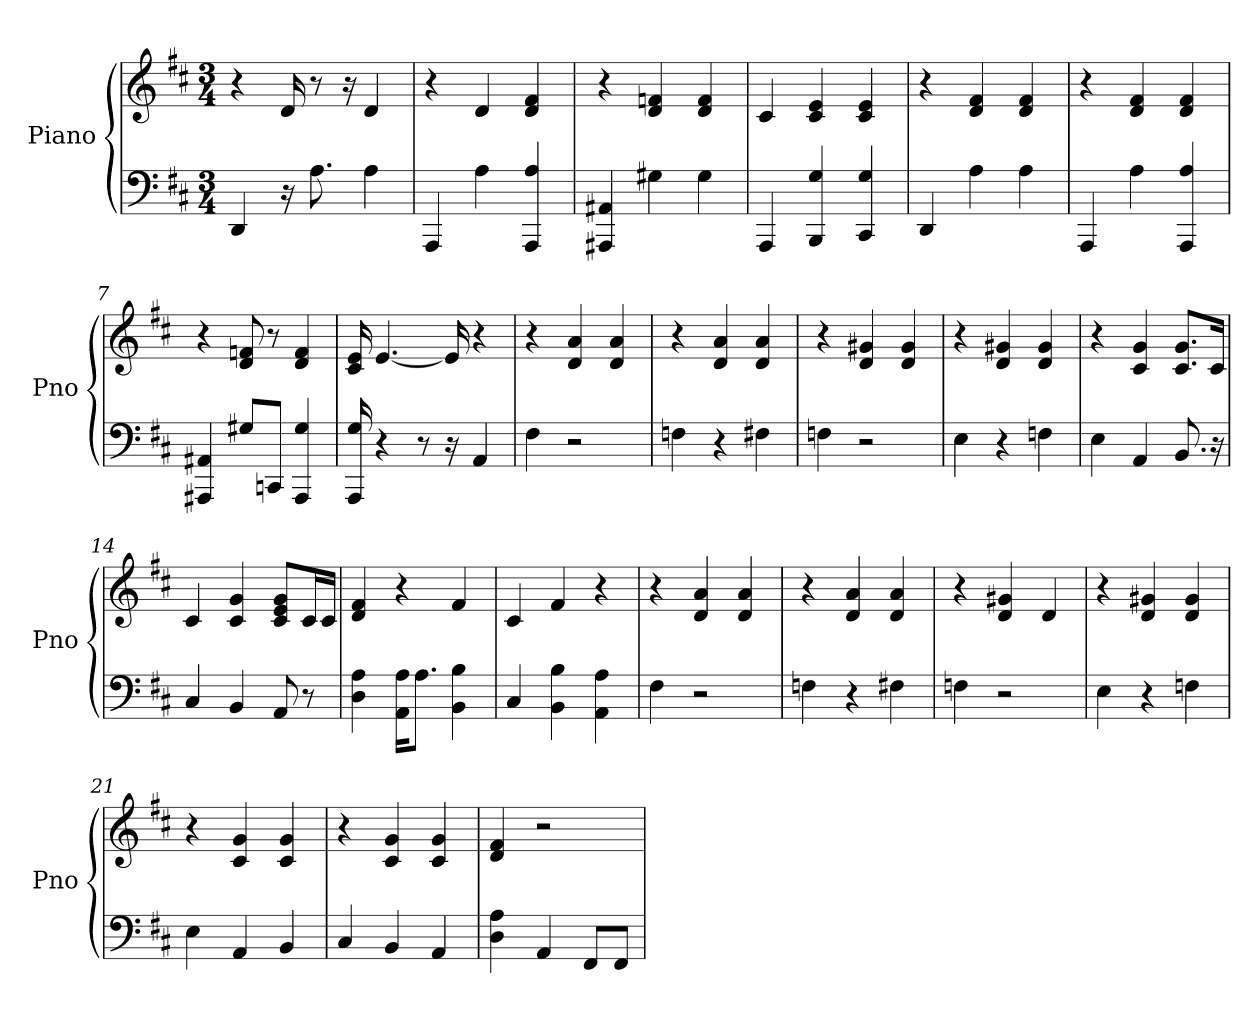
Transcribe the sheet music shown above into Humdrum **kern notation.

**kern	**kern
*part1	*part1
*staff2	*staff1
*I"Piano	*
*I'Pno	*
*clefF4	*clefG2
*k[f#c#]	*k[f#c#]
*D:	*D:
*M3/4	*M3/4
*MM111	*MM111
=1	=1
4DD	4r
16r	16d
8.A	8r
.	16r
4A	4d
=2	=2
4AAA	4r
4A	4d
4AAA 4A	4f# 4d
=3	=3
4AA# 4AAA#	4r
4G#	4f 4d
4G#	4f 4d
=4	=4
4AAA	4c#
4BBB 4G	4c# 4e
4CC# 4G	4c# 4e
=5	=5
4DD	4r
4A	4d 4f#
4A	4d 4f#
=6	=6
4AAA	4r
4A	4f# 4d
4A 4AAA	4f# 4d
=7	=7
4AA# 4AAA#	4r
8G#/L	8f 8d
8CC/J	8r
4AAA# 4G#	4f 4d
=8	=8
16G 16AAA	16e 16c#
4r	[4.e
8r	.
16r	16e]
4AA	4r
=9	=9
4F#	4r
2r	4d 4a
.	4a 4d
=10	=10
4F	4r
4r	4a 4d
4F#	4a 4d
=11	=11
4F	4r
2r	4g# 4d
.	4g# 4d
=12	=12
4E	4r
4r	4g# 4d
4F	4g# 4d
=13	=13
4E	4r
4AA	4g 4c#
8.BB	8.g/ 8.c#/L
16r	16c#/Jk
=14	=14
4C#	4c#
4BB	4g 4c#
8AA	8g/ 8c#/ 8e/L
8r	16c#/L
.	16c#/JJ
=15	=15
4D 4A	4d 4f#
16AA\ 16A\KL	4r
8.A\J	.
4B 4BB	4f#
=16	=16
4C#	4c#
4BB 4B	4f#
4AA 4A	4r
=17	=17
4F#	4r
2r	4d 4a
.	4a 4d
=18	=18
4F	4r
4r	4a 4d
4F#	4a 4d
=19	=19
4F	4r
2r	4d 4g#
.	4d
=20	=20
4E	4r
4r	4d 4g#
4F	4d 4g#
=21	=21
4E	4r
4AA	4g 4c#
4BB	4g 4c#
=22	=22
4C#	4r
4BB	4g 4c#
4AA	4c# 4g
=23	=23
4D 4A	4f# 4d
4AA	2r
8FF#/L	.
8FF#/J	.
=	=
*-	*-
